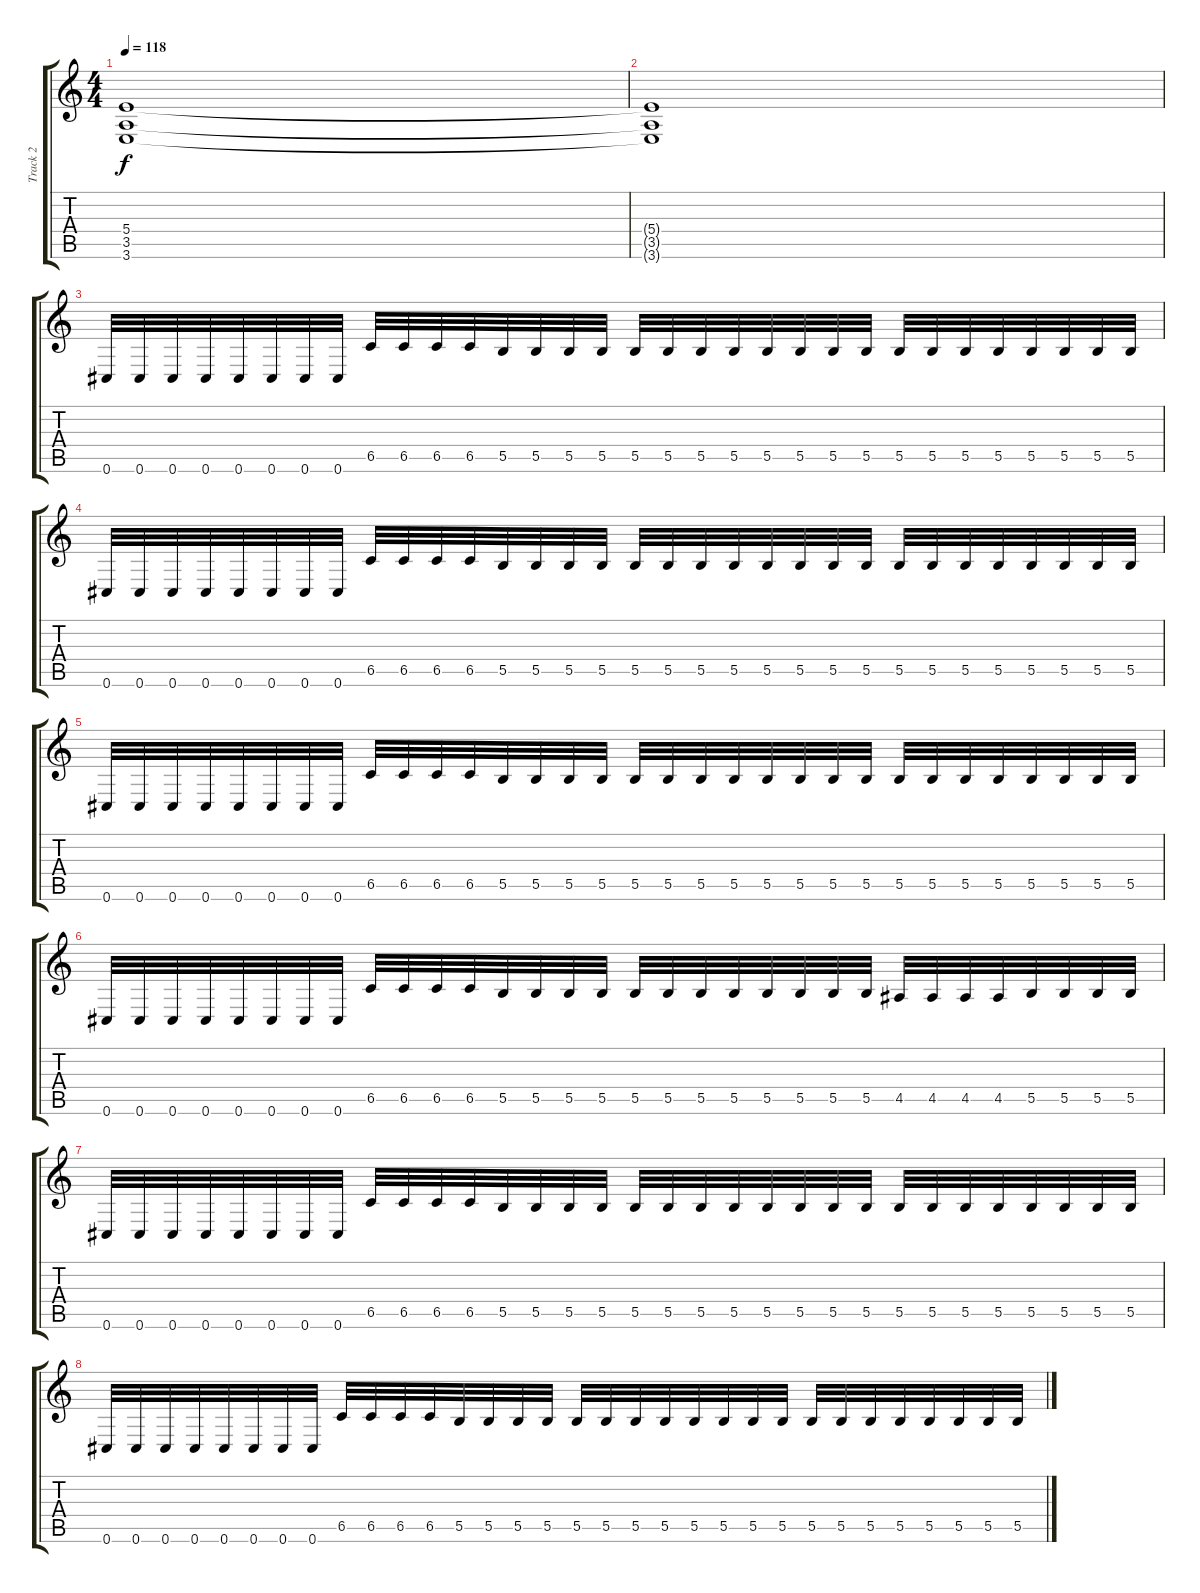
\track ("Track 2" "Track 2") {instrument distortionguitar}
\staff {score tabs}
\tuning (Db4 Ab3 E3 B2 Gb2 Db2) {hide}
\ts (4 4)
\tempo 118
\clef g2
\ks c
(5.4{t} 3.5{t} 3.6{t}).1{dy f} |
(5.4{t} 3.5{t} 3.6{t}).1 |
0.6.32 0.6.32 0.6.32 0.6.32 0.6.32 0.6.32 0.6.32 0.6.32 6.5.32 6.5.32 6.5.32 6.5.32 5.5.32 5.5.32 5.5.32 5.5.32 5.5.32 5.5.32 5.5.32 5.5.32 5.5.32 5.5.32 5.5.32 5.5.32 5.5.32 5.5.32 5.5.32 5.5.32 5.5.32 5.5.32 5.5.32 5.5.32 |
0.6.32 0.6.32 0.6.32 0.6.32 0.6.32 0.6.32 0.6.32 0.6.32 6.5.32 6.5.32 6.5.32 6.5.32 5.5.32 5.5.32 5.5.32 5.5.32 5.5.32 5.5.32 5.5.32 5.5.32 5.5.32 5.5.32 5.5.32 5.5.32 5.5.32 5.5.32 5.5.32 5.5.32 5.5.32 5.5.32 5.5.32 5.5.32 |
0.6.32 0.6.32 0.6.32 0.6.32 0.6.32 0.6.32 0.6.32 0.6.32 6.5.32 6.5.32 6.5.32 6.5.32 5.5.32 5.5.32 5.5.32 5.5.32 5.5.32 5.5.32 5.5.32 5.5.32 5.5.32 5.5.32 5.5.32 5.5.32 5.5.32 5.5.32 5.5.32 5.5.32 5.5.32 5.5.32 5.5.32 5.5.32 |
0.6.32 0.6.32 0.6.32 0.6.32 0.6.32 0.6.32 0.6.32 0.6.32 6.5.32 6.5.32 6.5.32 6.5.32 5.5.32 5.5.32 5.5.32 5.5.32 5.5.32 5.5.32 5.5.32 5.5.32 5.5.32 5.5.32 5.5.32 5.5.32 4.5.32 4.5.32 4.5.32 4.5.32 5.5.32 5.5.32 5.5.32 5.5.32 |
0.6.32 0.6.32 0.6.32 0.6.32 0.6.32 0.6.32 0.6.32 0.6.32 6.5.32 6.5.32 6.5.32 6.5.32 5.5.32 5.5.32 5.5.32 5.5.32 5.5.32 5.5.32 5.5.32 5.5.32 5.5.32 5.5.32 5.5.32 5.5.32 5.5.32 5.5.32 5.5.32 5.5.32 5.5.32 5.5.32 5.5.32 5.5.32 |
0.6.32 0.6.32 0.6.32 0.6.32 0.6.32 0.6.32 0.6.32 0.6.32 6.5.32 6.5.32 6.5.32 6.5.32 5.5.32 5.5.32 5.5.32 5.5.32 5.5.32 5.5.32 5.5.32 5.5.32 5.5.32 5.5.32 5.5.32 5.5.32 5.5.32 5.5.32 5.5.32 5.5.32 5.5.32 5.5.32 5.5.32 5.5.32
